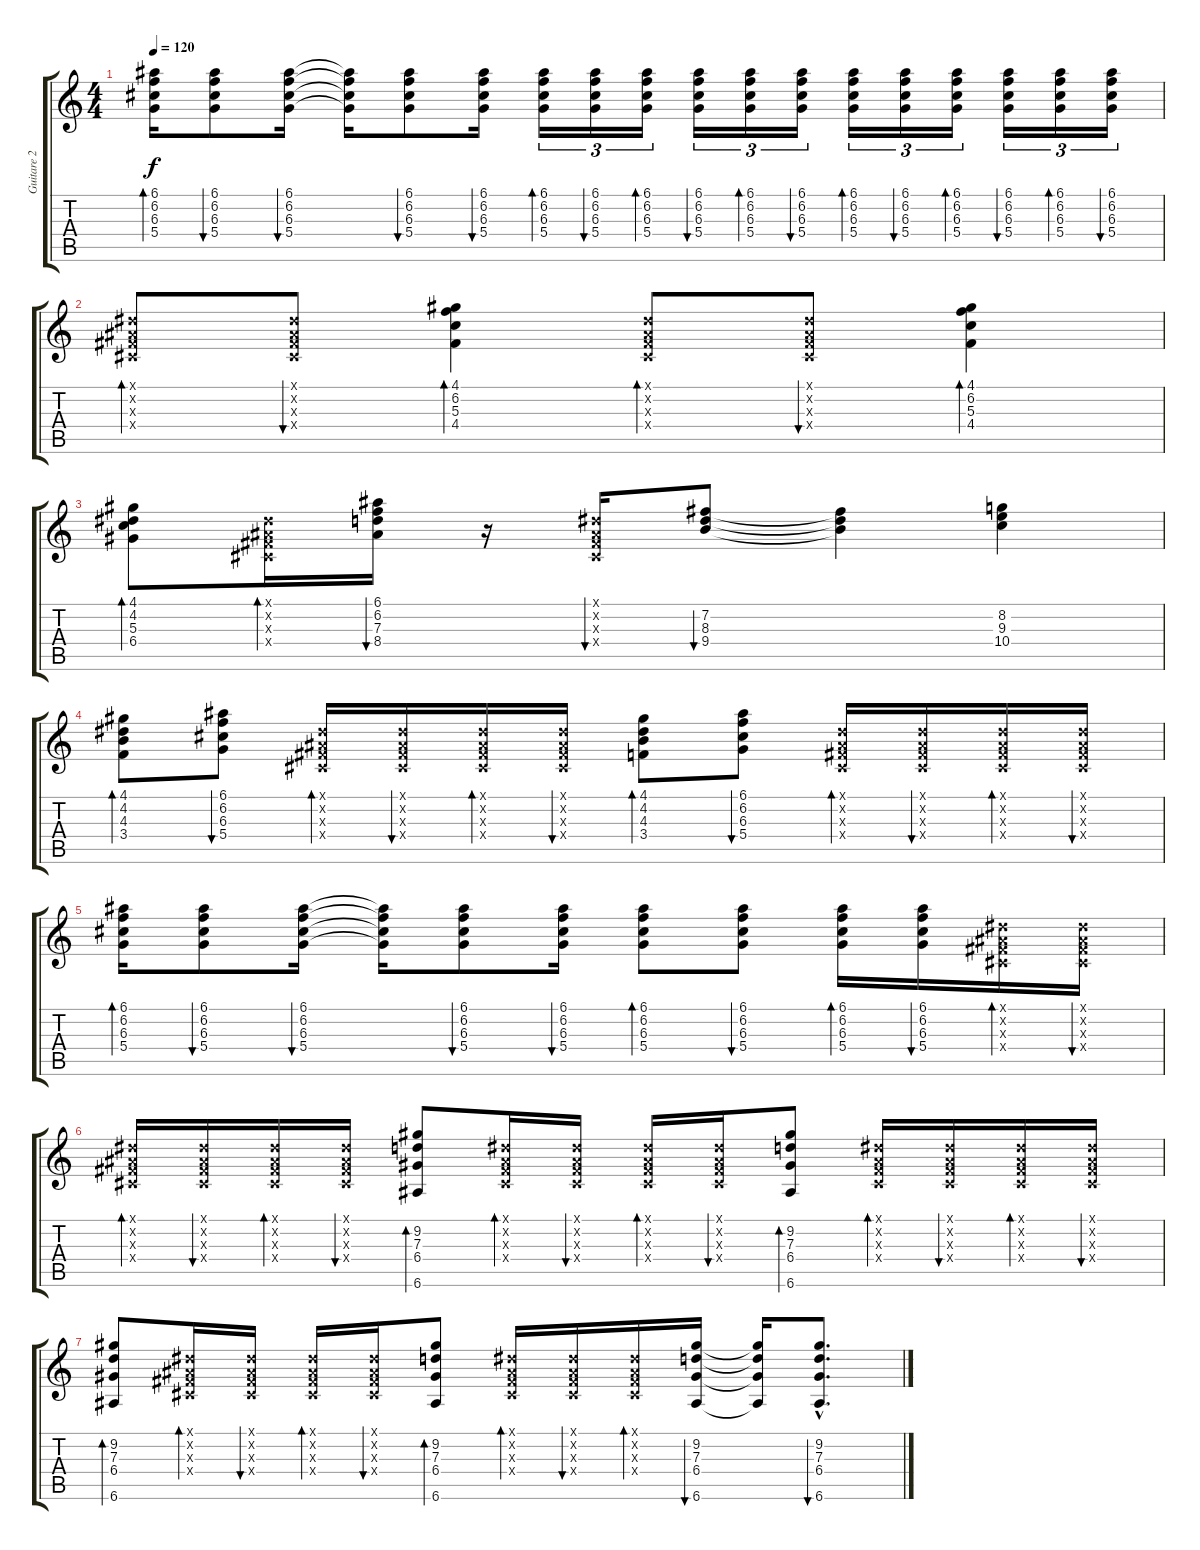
\track ("Guitare 2" "Guitare 2") {instrument electricguitarjazz}
\staff {score tabs}
\tuning (E4 B3 G3 D3 A2 E2) {hide}
\ts (4 4)
\tempo 120
\clef g2
\ks c
(6.1 6.2 6.3 5.4).16{bd 30 dy f} (6.1 6.2 6.3 5.4).8{bu 30} (6.1 6.2 6.3 5.4).16{bu 30} (6.1{t} 6.2{t} 6.3{t} 5.4{t}).16 (6.1 6.2 6.3 5.4).8{bu 30} (6.1 6.2 6.3 5.4).16{bu 30} (6.1 6.2 6.3 5.4).16{tu (3 2) bd 30} (6.1 6.2 6.3 5.4).16{tu (3 2) bu 30} (6.1 6.2 6.3 5.4).16{tu (3 2) bd 30} (6.1 6.2 6.3 5.4).16{tu (3 2) bu 30} (6.1 6.2 6.3 5.4).16{tu (3 2) bd 30} (6.1 6.2 6.3 5.4).16{tu (3 2) bu 30} (6.1 6.2 6.3 5.4).16{tu (3 2) bd 30} (6.1 6.2 6.3 5.4).16{tu (3 2) bu 30} (6.1 6.2 6.3 5.4).16{tu (3 2) bd 30} (6.1 6.2 6.3 5.4).16{tu (3 2) bu 30} (6.1 6.2 6.3 5.4).16{tu (3 2) bd 30} (6.1 6.2 6.3 5.4).16{tu (3 2) bu 30} |
(-1.1{x} -1.2{x} -1.3{x} -1.4{x}).8{bd 30} (-1.1{x} -1.2{x} -1.3{x} -1.4{x}).8{bu 30} (4.1 6.2 5.3 4.4).4{bd 30} (-1.1{x} -1.2{x} -1.3{x} -1.4{x}).8{bd 30} (-1.1{x} -1.2{x} -1.3{x} -1.4{x}).8{bu 30} (4.1 6.2 5.3 4.4).4{bd 30} |
(4.1 4.2 5.3 6.4).8{bd 30} (-1.1{x} -1.2{x} -1.3{x} -1.4{x}).16{bd 30} (6.1 6.2 7.3 8.4).16{bu 30} r.16 (-1.1{x} -1.2{x} -1.3{x} -1.4{x}).16{bu 30} (7.2 8.3 9.4).8{bu 30} (7.2{t} 8.3{t} 9.4{t}).4 (8.2 9.3 10.4).4 |
(4.1 4.2 4.3 3.4).8{bd 30} (6.1 6.2 6.3 5.4).8{bu 30} (-1.1{x} -1.2{x} -1.3{x} -1.4{x}).16{bd 30} (-1.1{x} -1.2{x} -1.3{x} -1.4{x}).16{bu 30} (-1.1{x} -1.2{x} -1.3{x} -1.4{x}).16{bd 30} (-1.1{x} -1.2{x} -1.3{x} -1.4{x}).16{bu 30} (4.1 4.2 4.3 3.4).8{bd 30} (6.1 6.2 6.3 5.4).8{bu 30} (-1.1{x} -1.2{x} -1.3{x} -1.4{x}).16{bd 30} (-1.1{x} -1.2{x} -1.3{x} -1.4{x}).16{bu 30} (-1.1{x} -1.2{x} -1.3{x} -1.4{x}).16{bd 30} (-1.1{x} -1.2{x} -1.3{x} -1.4{x}).16{bu 30} |
(6.1 6.2 6.3 5.4).16{bd 30} (6.1 6.2 6.3 5.4).8{bu 30} (6.1 6.2 6.3 5.4).16{bu 30} (6.1{t} 6.2{t} 6.3{t} 5.4{t}).16 (6.1 6.2 6.3 5.4).8{bu 30} (6.1 6.2 6.3 5.4).16{bu 30} (6.1 6.2 6.3 5.4).8{bd 30} (6.1 6.2 6.3 5.4).8{bu 30} (6.1 6.2 6.3 5.4).16{bd 30} (6.1 6.2 6.3 5.4).16{bu 30} (-1.1{x} -1.2{x} -1.3{x} -1.4{x}).16{bd 30} (-1.1{x} -1.2{x} -1.3{x} -1.4{x}).16{bu 30} |
(-1.1{x} -1.2{x} -1.3{x} -1.4{x}).16{bd 30} (-1.1{x} -1.2{x} -1.3{x} -1.4{x}).16{bu 30} (-1.1{x} -1.2{x} -1.3{x} -1.4{x}).16{bd 30} (-1.1{x} -1.2{x} -1.3{x} -1.4{x}).16{bu 30} (9.2 7.3 6.4 6.6).8{bd 30} (-1.1{x} -1.2{x} -1.3{x} -1.4{x}).16{bd 30} (-1.1{x} -1.2{x} -1.3{x} -1.4{x}).16{bu 30} (-1.1{x} -1.2{x} -1.3{x} -1.4{x}).16{bd 30} (-1.1{x} -1.2{x} -1.3{x} -1.4{x}).16{bu 30} (9.2 7.3 6.4 6.6).8{bd 30} (-1.1{x} -1.2{x} -1.3{x} -1.4{x}).16{bd 30} (-1.1{x} -1.2{x} -1.3{x} -1.4{x}).16{bu 30} (-1.1{x} -1.2{x} -1.3{x} -1.4{x}).16{bd 30} (-1.1{x} -1.2{x} -1.3{x} -1.4{x}).16{bu 30} |
(9.2 7.3 6.4 6.6).8{bd 30} (-1.1{x} -1.2{x} -1.3{x} -1.4{x}).16{bd 30} (-1.1{x} -1.2{x} -1.3{x} -1.4{x}).16{bu 30} (-1.1{x} -1.2{x} -1.3{x} -1.4{x}).16{bd 30} (-1.1{x} -1.2{x} -1.3{x} -1.4{x}).16{bu 30} (9.2 7.3 6.4 6.6).8{bd 30} (-1.1{x} -1.2{x} -1.3{x} -1.4{x}).16{bd 30} (-1.1{x} -1.2{x} -1.3{x} -1.4{x}).16{bu 30} (-1.1{x} -1.2{x} -1.3{x} -1.4{x}).16{bd 30} (9.2 7.3 6.4 6.6).16{bu 30} (9.2{t} 7.3{t} 6.4{t} 6.6{t}).16 (9.2{hac} 7.3{hac} 6.4{hac} 6.6{hac}).8{d bu 30}
